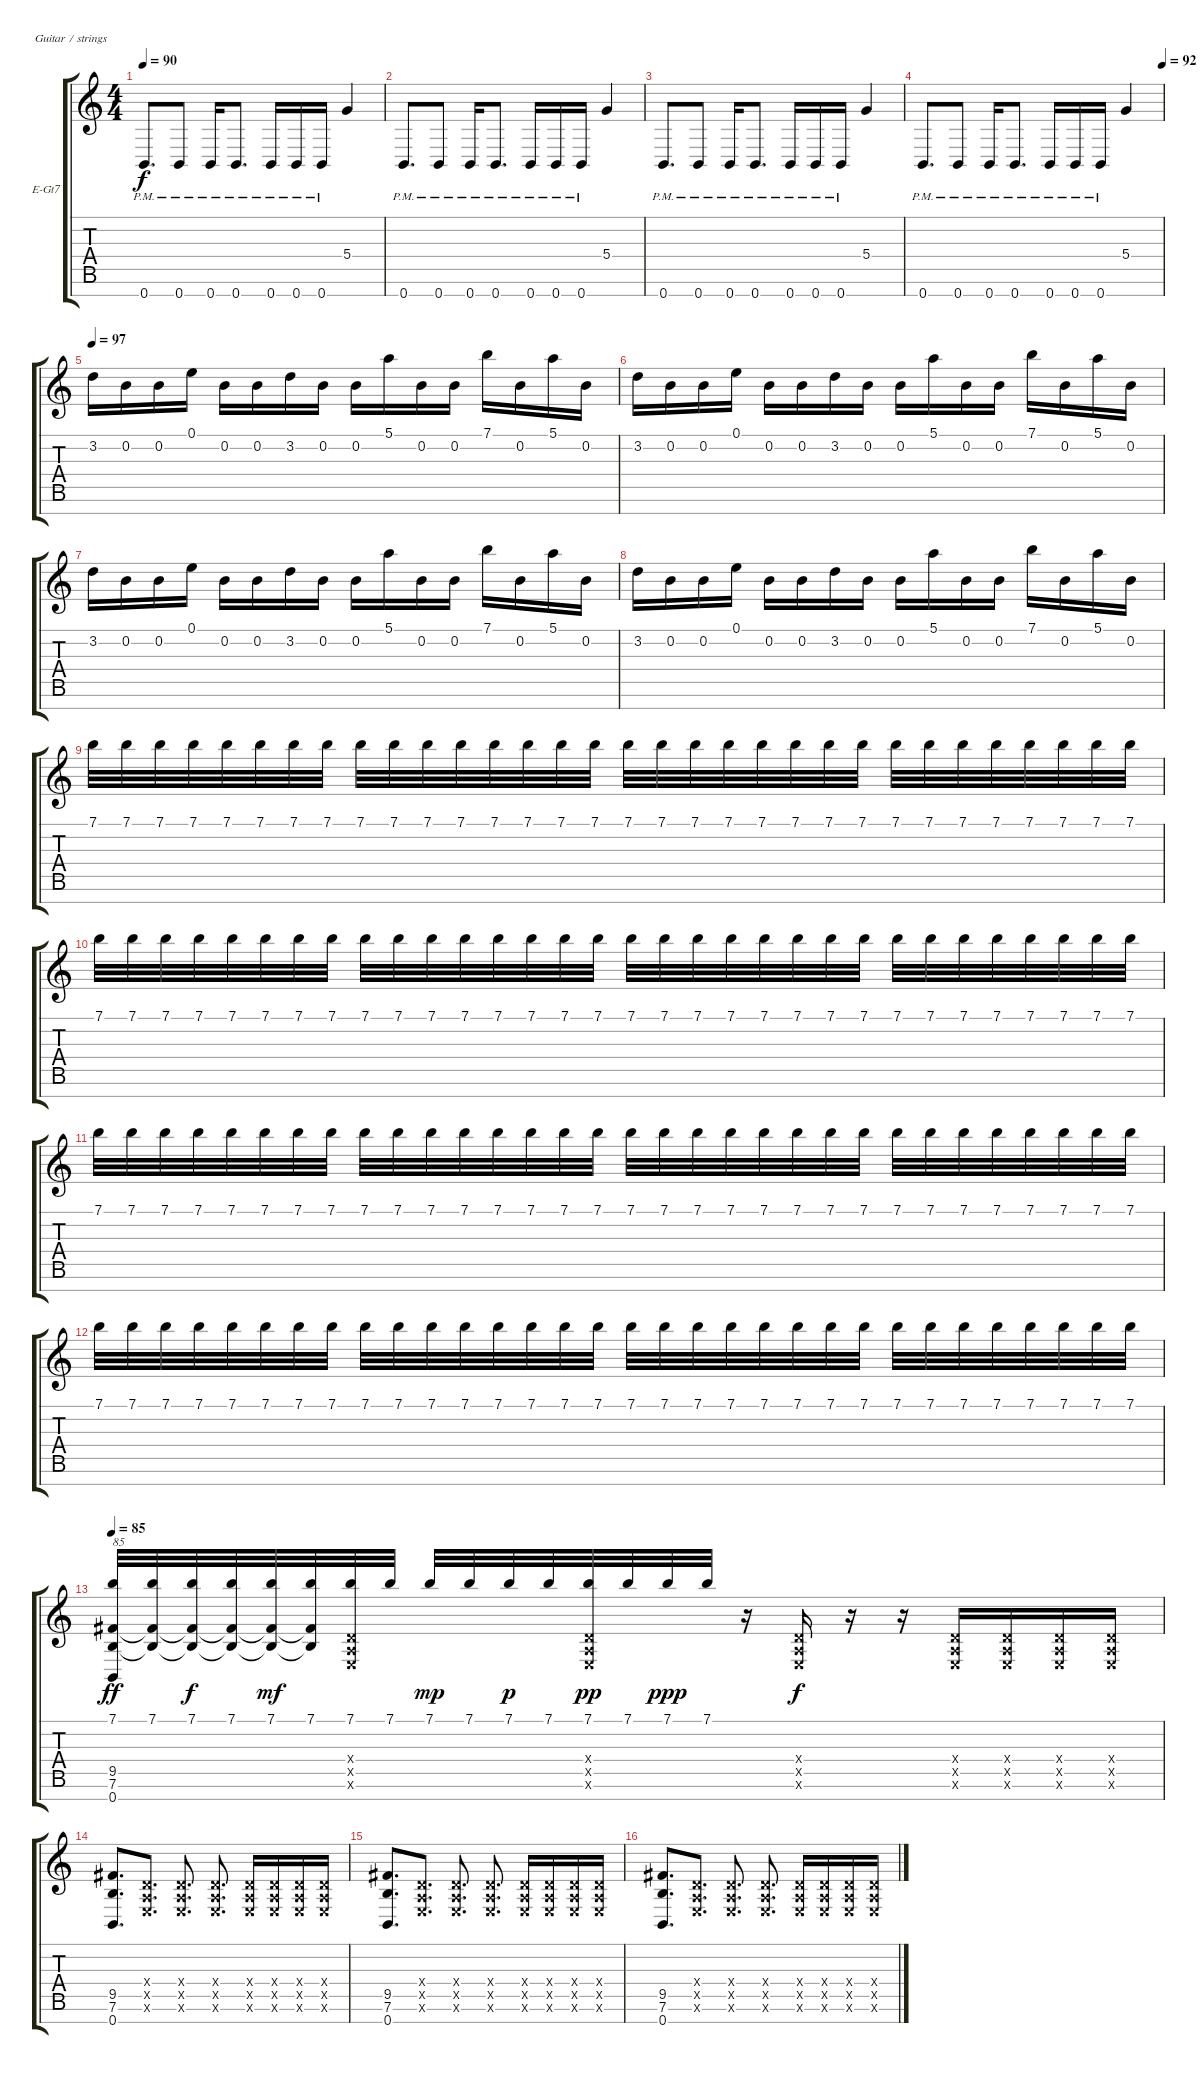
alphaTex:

\bracketExtendMode groupsimilarinstruments
\firstSystemTrackNameOrientation horizontal
\otherSystemsTrackNameOrientation horizontal
\track ("Adam Jones" "E-Gt7") {mute instrument distortionguitar}
\staff {score tabs}
\tuning (E4 B3 G3 D3 A2 E2 B1)
\ts (4 4)
\tempo 90
\clef g2
\ks c
0.7{pm}.8{d dy f} 0.7{pm}.8 0.7{pm}.16 0.7{pm}.8{d} 0.7{pm}.16 0.7{pm}.16 0.7{pm}.16 5.4.4 |
0.7{pm}.8{d} 0.7{pm}.8 0.7{pm}.16 0.7{pm}.8{d} 0.7{pm}.16 0.7{pm}.16 0.7{pm}.16 5.4.4 |
0.7{pm}.8{d} 0.7{pm}.8 0.7{pm}.16 0.7{pm}.8{d} 0.7{pm}.16 0.7{pm}.16 0.7{pm}.16 5.4.4 |
\tempo (92 1)
0.7{pm}.8{d} 0.7{pm}.8 0.7{pm}.16 0.7{pm}.8{d} 0.7{pm}.16 0.7{pm}.16 0.7{pm}.16 5.4.4 |
\tempo 97
3.2.16 0.2.16 0.2.16 0.1.16 0.2.16 0.2.16 3.2.16 0.2.16 0.2.16 5.1.16 0.2.16 0.2.16 7.1.16 0.2.16 5.1.16 0.2.16 |
3.2.16 0.2.16 0.2.16 0.1.16 0.2.16 0.2.16 3.2.16 0.2.16 0.2.16 5.1.16 0.2.16 0.2.16 7.1.16 0.2.16 5.1.16 0.2.16 |
3.2.16 0.2.16 0.2.16 0.1.16 0.2.16 0.2.16 3.2.16 0.2.16 0.2.16 5.1.16 0.2.16 0.2.16 7.1.16 0.2.16 5.1.16 0.2.16 |
3.2.16 0.2.16 0.2.16 0.1.16 0.2.16 0.2.16 3.2.16 0.2.16 0.2.16 5.1.16 0.2.16 0.2.16 7.1.16 0.2.16 5.1.16 0.2.16 |
7.1.32 7.1.32 7.1.32 7.1.32 7.1.32 7.1.32 7.1.32 7.1.32 7.1.32 7.1.32 7.1.32 7.1.32 7.1.32 7.1.32 7.1.32 7.1.32 7.1.32 7.1.32 7.1.32 7.1.32 7.1.32 7.1.32 7.1.32 7.1.32 7.1.32 7.1.32 7.1.32 7.1.32 7.1.32 7.1.32 7.1.32 7.1.32 |
7.1.32 7.1.32 7.1.32 7.1.32 7.1.32 7.1.32 7.1.32 7.1.32 7.1.32 7.1.32 7.1.32 7.1.32 7.1.32 7.1.32 7.1.32 7.1.32 7.1.32 7.1.32 7.1.32 7.1.32 7.1.32 7.1.32 7.1.32 7.1.32 7.1.32 7.1.32 7.1.32 7.1.32 7.1.32 7.1.32 7.1.32 7.1.32 |
7.1.32 7.1.32 7.1.32 7.1.32 7.1.32 7.1.32 7.1.32 7.1.32 7.1.32 7.1.32 7.1.32 7.1.32 7.1.32 7.1.32 7.1.32 7.1.32 7.1.32 7.1.32 7.1.32 7.1.32 7.1.32 7.1.32 7.1.32 7.1.32 7.1.32 7.1.32 7.1.32 7.1.32 7.1.32 7.1.32 7.1.32 7.1.32 |
7.1.32 7.1.32 7.1.32 7.1.32 7.1.32 7.1.32 7.1.32 7.1.32 7.1.32 7.1.32 7.1.32 7.1.32 7.1.32 7.1.32 7.1.32 7.1.32 7.1.32 7.1.32 7.1.32 7.1.32 7.1.32 7.1.32 7.1.32 7.1.32 7.1.32 7.1.32 7.1.32 7.1.32 7.1.32 7.1.32 7.1.32 7.1.32 |
\tempo 85
(7.1 9.5 7.6 0.7).32{txt "85" dy ff} (7.1 9.5{t} 7.6{t}).32 (7.1 9.5{t} 7.6{t}).32{dy f} (7.1 9.5{t} 7.6{t}).32 (7.1 9.5{t} 7.6{t}).32{dy mf} (7.1 9.5{t} 7.6{t}).32 (7.1 0.4{x} 0.5{x} 0.6{x}).32 7.1.32 7.1.32{dy mp} 7.1.32 7.1.32{dy p} 7.1.32 (7.1 0.4{x} 0.5{x} 0.6{x}).32{dy pp} 7.1.32 7.1.32{dy ppp} 7.1.32 r.16 (0.4{x} 0.5{x} 0.6{x}).16{dy f} r.16 r.16 (0.4{x} 0.5{x} 0.6{x}).16 (0.4{x} 0.5{x} 0.6{x}).16 (0.4{x} 0.5{x} 0.6{x}).16 (0.4{x} 0.5{x} 0.6{x}).16 |
(9.5 0.7 7.6).8{d} (0.4{x} 0.5{x} 0.6{x}).8{d} (0.4{x} 0.5{x} 0.6{x}).8{d} (0.4{x} 0.5{x} 0.6{x}).8{d} (0.4{x} 0.5{x} 0.6{x}).16 (0.4{x} 0.5{x} 0.6{x}).16 (0.4{x} 0.5{x} 0.6{x}).16 (0.4{x} 0.5{x} 0.6{x}).16 |
(9.5 0.7 7.6).8{d} (0.4{x} 0.5{x} 0.6{x}).8{d} (0.4{x} 0.5{x} 0.6{x}).8{d} (0.4{x} 0.5{x} 0.6{x}).8{d} (0.4{x} 0.5{x} 0.6{x}).16 (0.4{x} 0.5{x} 0.6{x}).16 (0.4{x} 0.5{x} 0.6{x}).16 (0.4{x} 0.5{x} 0.6{x}).16 |
(9.5 0.7 7.6).8{d} (0.4{x} 0.5{x} 0.6{x}).8{d} (0.4{x} 0.5{x} 0.6{x}).8{d} (0.4{x} 0.5{x} 0.6{x}).8{d} (0.4{x} 0.5{x} 0.6{x}).16 (0.4{x} 0.5{x} 0.6{x}).16 (0.4{x} 0.5{x} 0.6{x}).16 (0.4{x} 0.5{x} 0.6{x}).16
